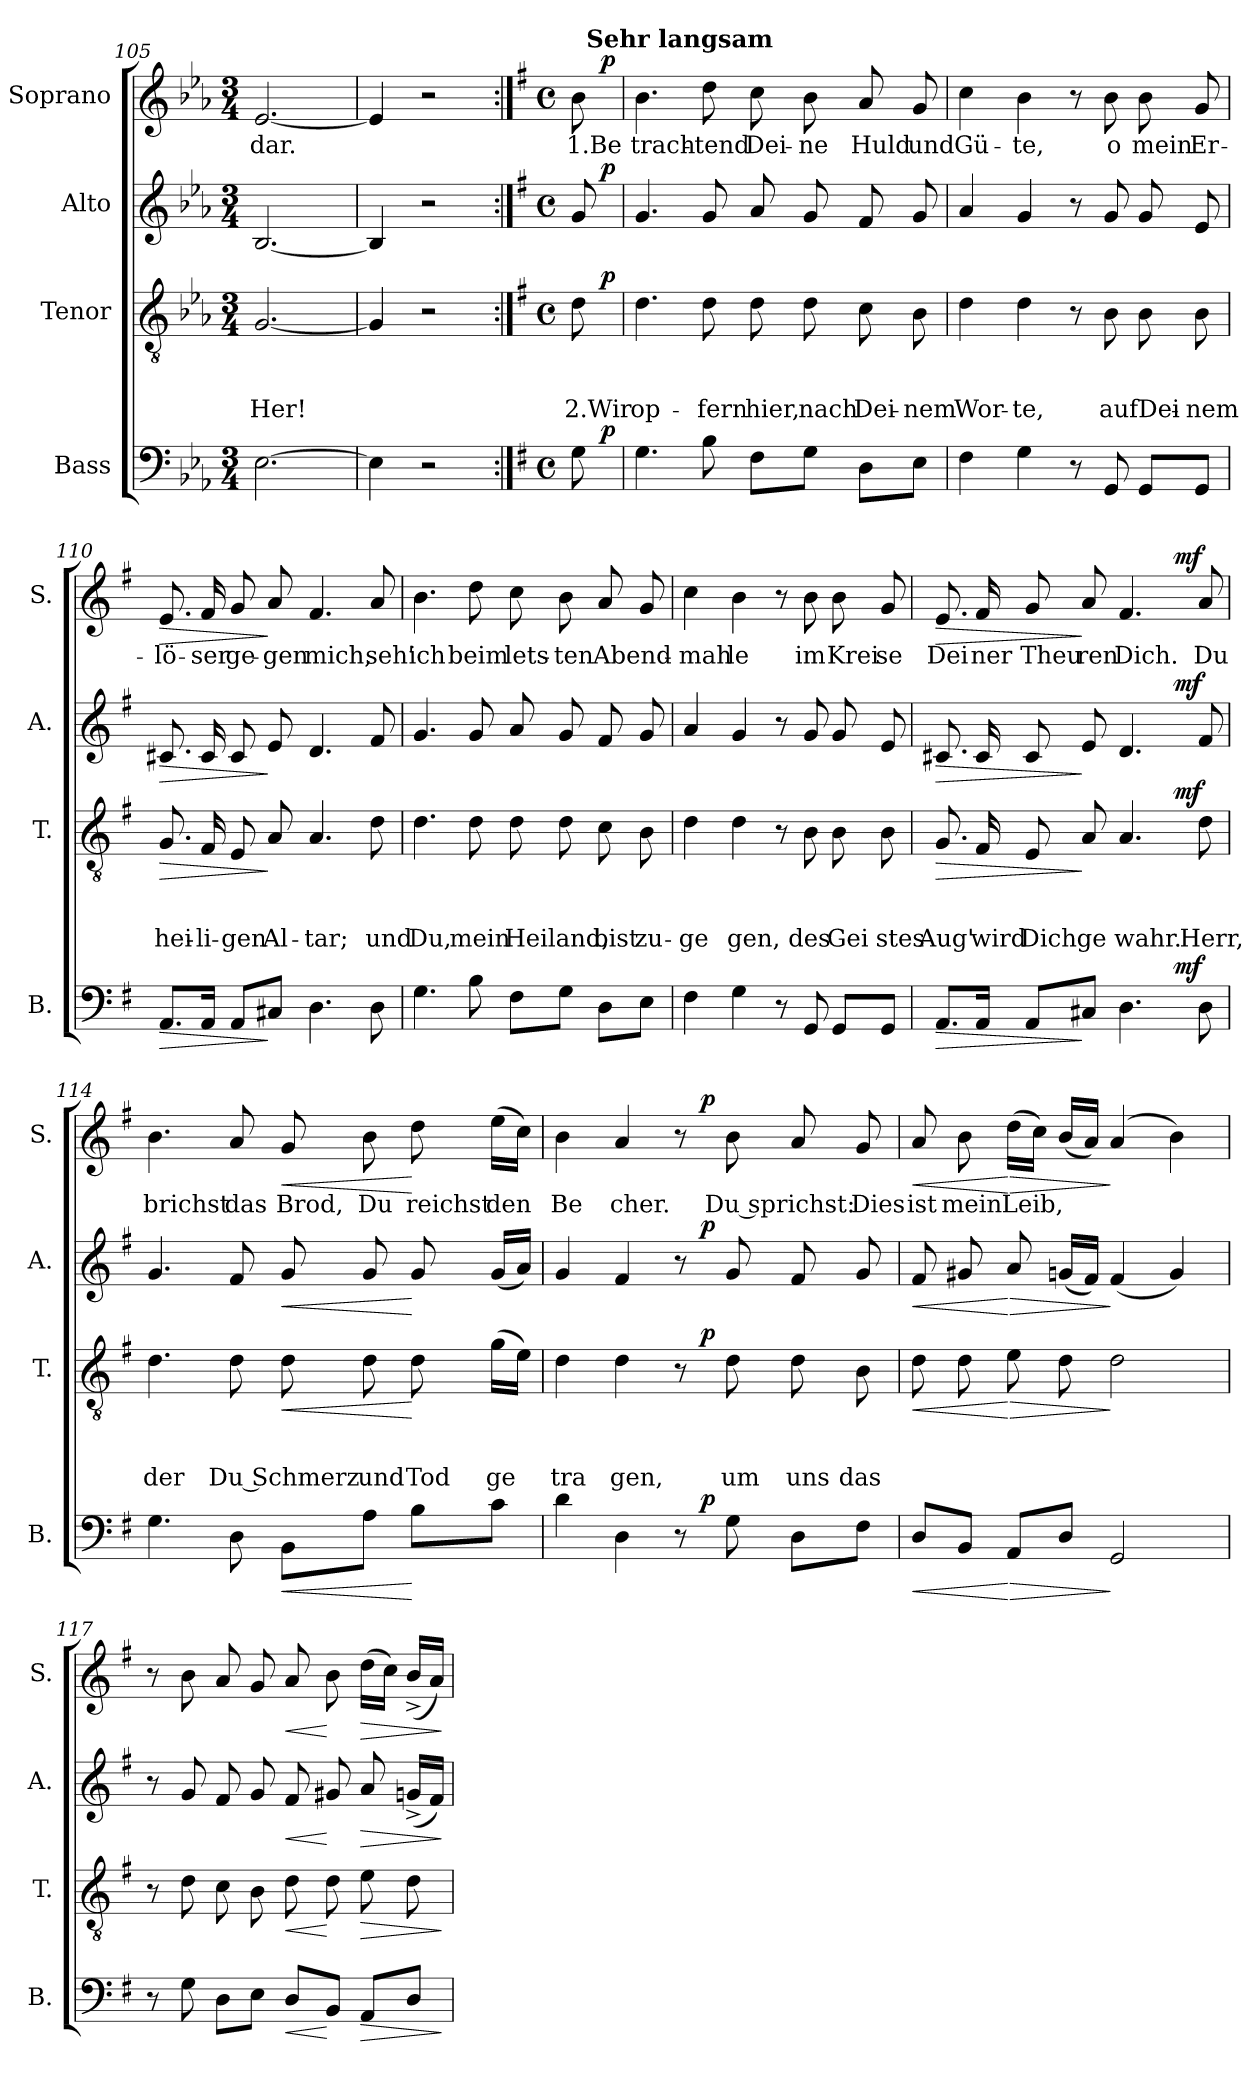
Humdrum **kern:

**kern	**dynam	**kern	**text	**text	**text	**dynam	**kern	**dynam	**kern	**text	**dynam
*part4	*part4	*part3	*part3	*part3	*part3	*part3	*part2	*part2	*part1	*part1	*part1
*staff4	*staff4	*staff3	*staff3	*staff3	*staff3	*staff3	*staff2	*staff2	*staff1	*staff1	*staff1
*I"Bass	*	*I"Tenor	*	*	*	*	*I"Alto	*	*I"Soprano	*	*
*I'B.	*	*I'T.	*	*	*	*	*I'A.	*	*I'S.	*	*
*clefF4	*	*clefGv2	*	*	*	*	*clefG2	*	*clefG2	*	*
*k[b-e-a-]	*	*k[b-e-a-]	*	*	*	*	*k[b-e-a-]	*	*k[b-e-a-]	*	*
*E-:	*	*E-:	*	*	*	*	*E-:	*	*E-:	*	*
*M3/4	*	*M3/4	*	*	*	*	*M3/4	*	*M3/4	*	*
=105	=105	=105	=105	=105	=105	=105	=105	=105	=105	=105	=105
!	!	!	!	!	!LO:LY:b	!	!	!	!	!LO:LY:b	!
[>2.E-\	.	[<2.G/	.	.	Her!	.	[<2.B-/	.	[<2.e-/	dar.	.
=106	=106	=106	=106	=106	=106	=106	=106	=106	=106	=106	=106
4E-\]	.	4G/]	.	.	.	.	4B-/]	.	4e-/]	.	.
2r	.	2r	.	.	.	.	2r	.	2r	.	.
!!LO:PB:g=z
=107:|!	=107:|!	=107:|!	=107:|!	=107:|!	=107:|!	=107:|!	=107:|!	=107:|!	=107:|!	=107:|!	=107:|!
*k[f#]	*	*k[f#]	*	*	*	*	*k[f#]	*	*k[f#]	*	*
*G:	*	*G:	*	*	*	*	*G:	*	*G:	*	*
*M4/4	*	*M4/4	*	*	*	*	*M4/4	*	*M4/4	*	*
*met(c)	*	*met(c)	*	*	*	*	*met(c)	*	*met(c)	*	*
!	!	!	!	!	!LO:LY:b:rj	!	!	!	!	!LO:LY:b:rj	!
*^	*	*^	*	*	*	*	*^	*	*^	*	*
*	*	*	*	*	*	*	*	*	*	*	*	*	*^	*	*
8G\	16ryy	.	8d\	16ryy	.	.	2.Wir	.	8g/	16ryy	.	8b\	16ryy	32ryy	1.Be	.
!	!	!	!	!	!	!	!	!	!	!	!	!	!	!LO:TX:a:B:t=Sehr langsam	!	!
.	.	.	.	.	.	.	.	.	.	.	.	.	.	16.ryy	.	.
!	!	!LO:DY:a	!	!	!	!	!	!LO:DY:a	!	!	!LO:DY:a	!	!	!	!	!LO:DY:a
.	16ryy	p	.	16ryy	.	.	.	p	.	16ryy	p	.	16ryy	.	.	p
=108	=108	=108	=108	=108	=108	=108	=108	=108	=108	=108	=108	=108	=108	=108	=108	=108
!	!	!	!	!	!	!	!LO:LY:b	!	!	!	!	!	!	!	!LO:LY:b	!
*v	*v	*	*	*	*	*	*	*	*v	*v	*	*v	*v	*v	*	*
*	*	*v	*v	*	*	*	*	*	*	*	*	*
4.G\	.	4.d\	.	.	op-	.	4.g/	.	4.b\	trach-	.
!	!	!	!	!	!LO:LY:b	!	!	!	!	!LO:LY:b	!
8B\	.	8d\	.	.	-fern	.	8g/	.	8dd\	-tend	.
!	!	!	!	!	!LO:LY:b	!	!	!	!	!LO:LY:b	!
8F#\L	.	8d\	.	.	hier,	.	8a/	.	8cc\	Dei-	.
!	!	!	!	!	!LO:LY:b	!	!	!	!	!LO:LY:b	!
8G\J	.	8d\	.	.	nach	.	8g/	.	8b\	-ne	.
!	!	!	!	!	!LO:LY:b	!	!	!	!	!LO:LY:b	!
8D\L	.	8c\	.	.	Dei-	.	8f#/	.	8a/	Huld	.
!	!	!	!	!	!LO:LY:b	!	!	!	!	!LO:LY:b	!
8E\J	.	8B\	.	.	-nem	.	8g/	.	8g/	und	.
=109	=109	=109	=109	=109	=109	=109	=109	=109	=109	=109	=109
!	!	!	!	!	!LO:LY:b	!	!	!	!	!LO:LY:b	!
4F#\	.	4d\	.	.	Wor-	.	4a/	.	4cc\	Gü-	.
!	!	!	!	!	!LO:LY:b	!	!	!	!	!LO:LY:b	!
4G\	.	4d\	.	.	-te,	.	4g/	.	4b\	-te,	.
8r	.	8r	.	.	.	.	8r	.	8r	.	.
!	!	!	!	!	!LO:LY:b	!	!	!	!	!LO:LY:b	!
8GG/	.	8B\	.	.	aufDei-	.	8g/	.	8b\	o	.
!	!	!	!	!	!	!	!	!	!	!LO:LY:b	!
8GG/L	.	8B\	.	.	.	.	8g/	.	8b\	mein	.
!	!	!	!	!	!LO:LY:b	!	!	!	!	!LO:LY:b	!
8GG/J	.	8B\	.	.	-nem	.	8e/	.	8g/	Er-	.
=110	=110	=110	=110	=110	=110	=110	=110	=110	=110	=110	=110
!	!LO:HP:b	!	!	!	!LO:LY:b	!LO:HP:b	!	!LO:HP:b	!	!LO:LY:b	!LO:HP:b
8.AA/L	>	8.G/	.	.	hei-	>	8.c#X/	>	8.e/	-lö-	>
!	!	!	!	!	!LO:LY:b	!	!	!	!	!LO:LY:b	!
16AA/Jk	.	16F#/	.	.	-li-	.	16c#/	.	16f#/	-ser	.
!	!	!	!	!	!LO:LY:b	!	!	!	!	!LO:LY:b	!
8AA/L	.	8E/	.	.	-gen	.	8c#/	.	8g/	ge-	.
!	!	!	!	!	!LO:LY:b	!	!	!	!	!LO:LY:b	!
8C#X/J	]	8A/	.	.	Al-	]	8e/	]	8a/	-gen	]
!	!	!	!	!	!LO:LY:b	!	!	!	!	!LO:LY:b	!
4.D\	.	4.A/	.	.	-tar;	.	4.d/	.	4.f#/	mich,	.
!	!	!	!	!	!LO:LY:b	!	!	!	!	!LO:LY:b	!
8D\	.	8d\	.	.	und	.	8f#/	.	8a/	seh'	.
=111	=111	=111	=111	=111	=111	=111	=111	=111	=111	=111	=111
!	!	!	!	!	!LO:LY:b	!	!	!	!	!LO:LY:b	!
4.G\	.	4.d\	.	.	Du,	.	4.g/	.	4.b\	ich	.
!	!	!	!	!	!LO:LY:b	!	!	!	!	!LO:LY:b	!
8B\	.	8d\	.	.	mein	.	8g/	.	8dd\	beim	.
!	!	!	!	!	!LO:LY:b	!	!	!	!	!LO:LY:b	!
8F#\L	.	8d\	.	.	Heiland,	.	8a/	.	8cc\	lets-	.
!	!	!	!	!	!	!	!	!	!	!LO:LY:b	!
8G\J	.	8d\	.	.	.	.	8g/	.	8b\	-ten	.
!	!	!	!	!	!LO:LY:b	!	!	!	!	!LO:LY:b	!
8D\L	.	8c\	.	.	bist	.	8f#/	.	8a/	Abend-	.
!	!	!	!	!	!LO:LY:b	!	!	!	!	!	!
8E\J	.	8B\	.	.	zu-	.	8g/	.	8g/	.	.
!!LO:LB:g=z
=112	=112	=112	=112	=112	=112	=112	=112	=112	=112	=112	=112
!	!	!	!	!	!LO:LY:b	!	!	!	!	!LO:LY:b	!
4F#\	.	4d\	.	.	-ge	.	4a/	.	4cc\	-mah	.
!	!	!	!	!	!LO:LY:b	!	!	!	!	!LO:LY:b	!
4G\	.	4d\	.	.	gen,	.	4g/	.	4b\	le	.
8r	.	8r	.	.	.	.	8r	.	8r	.	.
!	!	!	!	!	!LO:LY:b	!	!	!	!	!LO:LY:b	!
8GG/	.	8B\	.	.	des	.	8g/	.	8b\	im	.
!	!	!	!	!	!LO:LY:b	!	!	!	!	!LO:LY:b	!
8GG/L	.	8B\	.	.	Gei	.	8g/	.	8b\	Krei	.
!	!	!	!	!	!LO:LY:b	!	!	!	!	!LO:LY:b	!
8GG/J	.	8B\	.	.	stes	.	8e/	.	8g/	se	.
=113	=113	=113	=113	=113	=113	=113	=113	=113	=113	=113	=113
!	!LO:HP:b	!	!	!	!LO:LY:b	!LO:HP:b	!	!LO:HP:b	!	!LO:LY:b	!LO:HP:b
*^	*	*^	*	*	*	*	*^	*	*^	*	*
8.AA/L	2ryy	>	8.G/	2ryy	.	.	Aug'	>	8.c#X/	2ryy	>	8.e/	2ryy	Dei	>
!	!	!	!	!	!	!	!LO:LY:b	!	!	!	!	!	!	!LO:LY:b	!
16AA/Jk	.	.	16F#/	.	.	.	wird	.	16c#/	.	.	16f#/	.	ner	.
!	!	!	!	!	!	!	!LO:LY:b	!	!	!	!	!	!	!LO:LY:b	!
8AA/L	.	.	8E/	.	.	.	Dich	.	8c#/	.	.	8g/	.	Theu	.
!	!	!	!	!	!	!	!LO:LY:b	!	!	!	!	!	!	!LO:LY:b	!
8C#X/J	.	]	8A/	.	.	.	ge	]	8e/	.	]	8a/	.	ren	]
!	!	!	!	!	!	!	!LO:LY:b	!	!	!	!	!	!	!LO:LY:b	!
4.D\	4ryy	.	4.A/	4ryy	.	.	wahr.	.	4.d/	4ryy	.	4.f#/	4ryy	Dich.	.
.	32ryy	.	.	32ryy	.	.	.	.	.	32ryy	.	.	32ryy	.	.
!	!	!LO:DY:a	!	!	!	!	!	!LO:DY:a	!	!	!LO:DY:a	!	!	!	!LO:DY:a
.	8..ryy	mf	.	8..ryy	.	.	.	mf	.	8..ryy	mf	.	8..ryy	.	mf
!	!	!	!	!	!	!	!LO:LY:b	!	!	!	!	!	!	!LO:LY:b	!
8D\	.	.	8d\	.	.	.	Herr,	.	8f#/	.	.	8a/	.	Du	.
=114	=114	=114	=114	=114	=114	=114	=114	=114	=114	=114	=114	=114	=114	=114	=114
!	!	!	!	!	!	!	!	!	!	!	!	!LO:TX:a:t=cresc.	!	!	!
!	!	!	!	!	!	!	!	!	!LO:TX:a:t=cresc.	!	!	!	!	!	!
!	!	!	!LO:TX:a:t=cresc.	!	!	!	!	!	!	!	!	!	!	!	!
!LO:TX:a:t=cresc.	!	!	!	!	!	!	!	!	!	!	!	!	!	!	!
!	!	!	!	!	!	!	!LO:LY:b	!	!	!	!	!	!	!LO:LY:b	!
*v	*v	*	*	*	*	*	*	*	*v	*v	*	*v	*v	*	*
*	*	*v	*v	*	*	*	*	*	*	*	*	*
4.G\	.	4.d\	.	.	der	.	4.g/	.	4.b\	brichst	.
!	!	!	!	!	!LO:LY:b	!	!	!	!	!LO:LY:b	!
8D\	.	8d\	.	.	Du Schmerz	.	8f#/	.	8a/	das	.
!	!LO:HP:b	!	!	!	!	!LO:HP:b	!	!LO:HP:b	!	!LO:LY:b	!LO:HP:b
8BB\L	<	8d\	.	.	.	<	8g/	<	8g/	Brod,	<
!	!	!	!	!	!LO:LY:b	!	!	!	!	!LO:LY:b	!
8A\J	.	8d\	.	.	und	.	8g/	.	8b\	Du	.
!	!	!	!	!	!LO:LY:b	!	!	!	!	!LO:LY:b	!
8B\L	[	8d\	.	.	Tod	[	8g/	[	8dd\	reichst	[
!	!	!	!	!	!LO:LY:b	!	!	!	!	!LO:LY:b	!
8c\J	.	(>16g\LL	.	.	ge	.	(<16g/LL	.	(>16ee\LL	den	.
.	.	16e\JJ)	.	.	.	.	16a/JJ)	.	16cc\JJ)	.	.
=115	=115	=115	=115	=115	=115	=115	=115	=115	=115	=115	=115
!	!	!	!	!	!LO:LY:b	!	!	!	!	!LO:LY:b	!
*^	*	*^	*	*	*	*	*^	*	*^	*	*
4d\	2ryy	.	4d\	2ryy	.	.	tra	.	4g/	2ryy	.	4b\	2ryy	Be	.
!	!	!	!	!	!	!	!LO:LY:b	!	!	!	!	!	!	!LO:LY:b	!
4D\	.	.	4d\	.	.	.	gen,	.	4f#/	.	.	4a/	.	cher.	.
8r	16ryy	.	8r	16ryy	.	.	.	.	8r	16ryy	.	8r	16ryy	.	.
!	!	!LO:DY:a	!	!	!	!	!	!LO:DY:a	!	!	!LO:DY:a	!	!	!	!LO:DY:a
.	4..ryy	p	.	4..ryy	.	.	.	p	.	4..ryy	p	.	4..ryy	.	p
!	!	!	!	!	!	!	!LO:LY:b	!	!	!	!	!	!	!LO:LY:b	!
8G\	.	.	8d\	.	.	.	um	.	8g/	.	.	8b\	.	Du sprichst:	.
!	!	!	!	!	!	!	!LO:LY:b	!	!	!	!	!	!	!	!
8D\L	.	.	8d\	.	.	.	uns	.	8f#/	.	.	8a/	.	.	.
!	!	!	!	!	!	!	!LO:LY:b	!	!	!	!	!	!	!LO:LY:b	!
8F#\J	.	.	8B\	.	.	.	das	.	8g/	.	.	8g/	.	Dies	.
!!LO:LB:g=z
=116	=116	=116	=116	=116	=116	=116	=116	=116	=116	=116	=116	=116	=116	=116	=116
!	!	!LO:HP:b	!	!	!	!	!	!LO:HP:b	!	!	!LO:HP:b	!	!	!LO:LY:b	!LO:HP:b
*v	*v	*	*	*	*	*	*	*	*v	*v	*	*v	*v	*	*
*	*	*v	*v	*	*	*	*	*	*	*	*	*
8D/L	<	8d\	.	.	.	<	8f#/	<	8a/	ist	<
!	!	!	!	!	!	!	!	!	!	!LO:LY:b	!
8BB/J	.	8d\	.	.	.	.	8g#X/	.	8b\	mein	.
!	!LO:HP:n=1:b	!	!	!	!	!LO:HP:n=1:b	!	!LO:HP:n=1:b	!	!LO:LY:b	!LO:HP:n=1:b
8AA/L	[ >	8e\	.	.	.	[ >	8a/	[ >	(>16dd\LL	Leib,	[ >
.	.	.	.	.	.	.	.	.	16cc\JJ)	.	.
8D/J	.	8d\	.	.	.	.	(<16gn/LL	.	(<16b/LL	.	.
.	.	.	.	.	.	.	16f#/JJ)	.	16a/JJ)	.	.
2GG/	]	2d\	.	.	.	]	(<4f#/	]	(4a/	.	]
.	.	.	.	.	.	.	4g/)	.	4b\)	.	.
=117	=117	=117	=117	=117	=117	=117	=117	=117	=117	=117	=117
8r	.	8r	.	.	.	.	8r	.	8r	.	.
8G\	.	8d\	.	.	.	.	8g/	.	8b\	.	.
8D\L	.	8c\	.	.	.	.	8f#/	.	8a/	.	.
8E\J	.	8B\	.	.	.	.	8g/	.	8g/	.	.
!	!LO:HP:b	!	!	!	!	!LO:HP:b	!	!LO:HP:b	!	!	!LO:HP:b
8D/L	<	8d\	.	.	.	<	8f#/	<	8a/	.	<
8BB/J	[	8d\	.	.	.	[	8g#X/	[	8b\	.	[
!	!LO:HP:b	!	!	!	!	!LO:HP:b	!	!LO:HP:b	!	!	!LO:HP:b
8AA/L	>	8e\	.	.	.	>	8a/	>	(>16dd\LL	.	>
.	.	.	.	.	.	.	.	.	16cc\JJ)	.	.
8D/J	.	8d\	.	.	.	.	(<16gn^</LL	.	(<16b^</LL	.	.
.	.	.	.	.	.	.	16f#/JJ)	.	16a/JJ)	.	.
.	]	.	.	.	.	]	.	]	.	.	]
=	=	=	=	=	=	=	=	=	=	=	=
*-	*-	*-	*-	*-	*-	*-	*-	*-	*-	*-	*-
